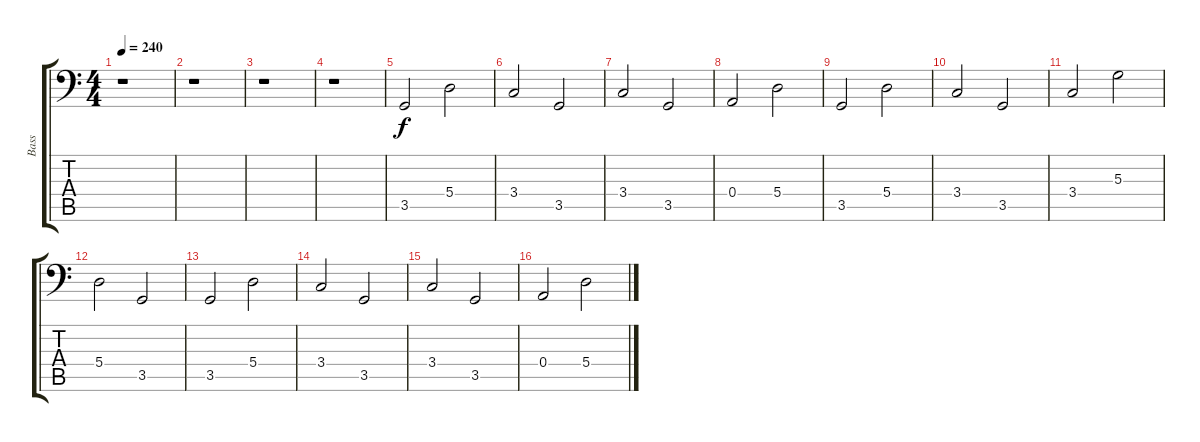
\track ("Bass" "Bass") {instrument fretlessbass}
\staff {score tabs}
\tuning (C3 G2 D2 A1 E1 B0) {hide}
\ts (4 4)
\tempo 240
\clef f4
\ks c
r.1{dy f instrument fretlessbass} |
r.1 |
r.1 |
r.1 |
3.5.2 5.4.2 |
3.4.2 3.5.2 |
3.4.2 3.5.2 |
0.4.2 5.4.2 |
3.5.2 5.4.2 |
3.4.2 3.5.2 |
3.4.2 5.3.2 |
5.4.2 3.5.2 |
3.5.2 5.4.2 |
3.4.2 3.5.2 |
3.4.2 3.5.2 |
0.4.2 5.4.2
